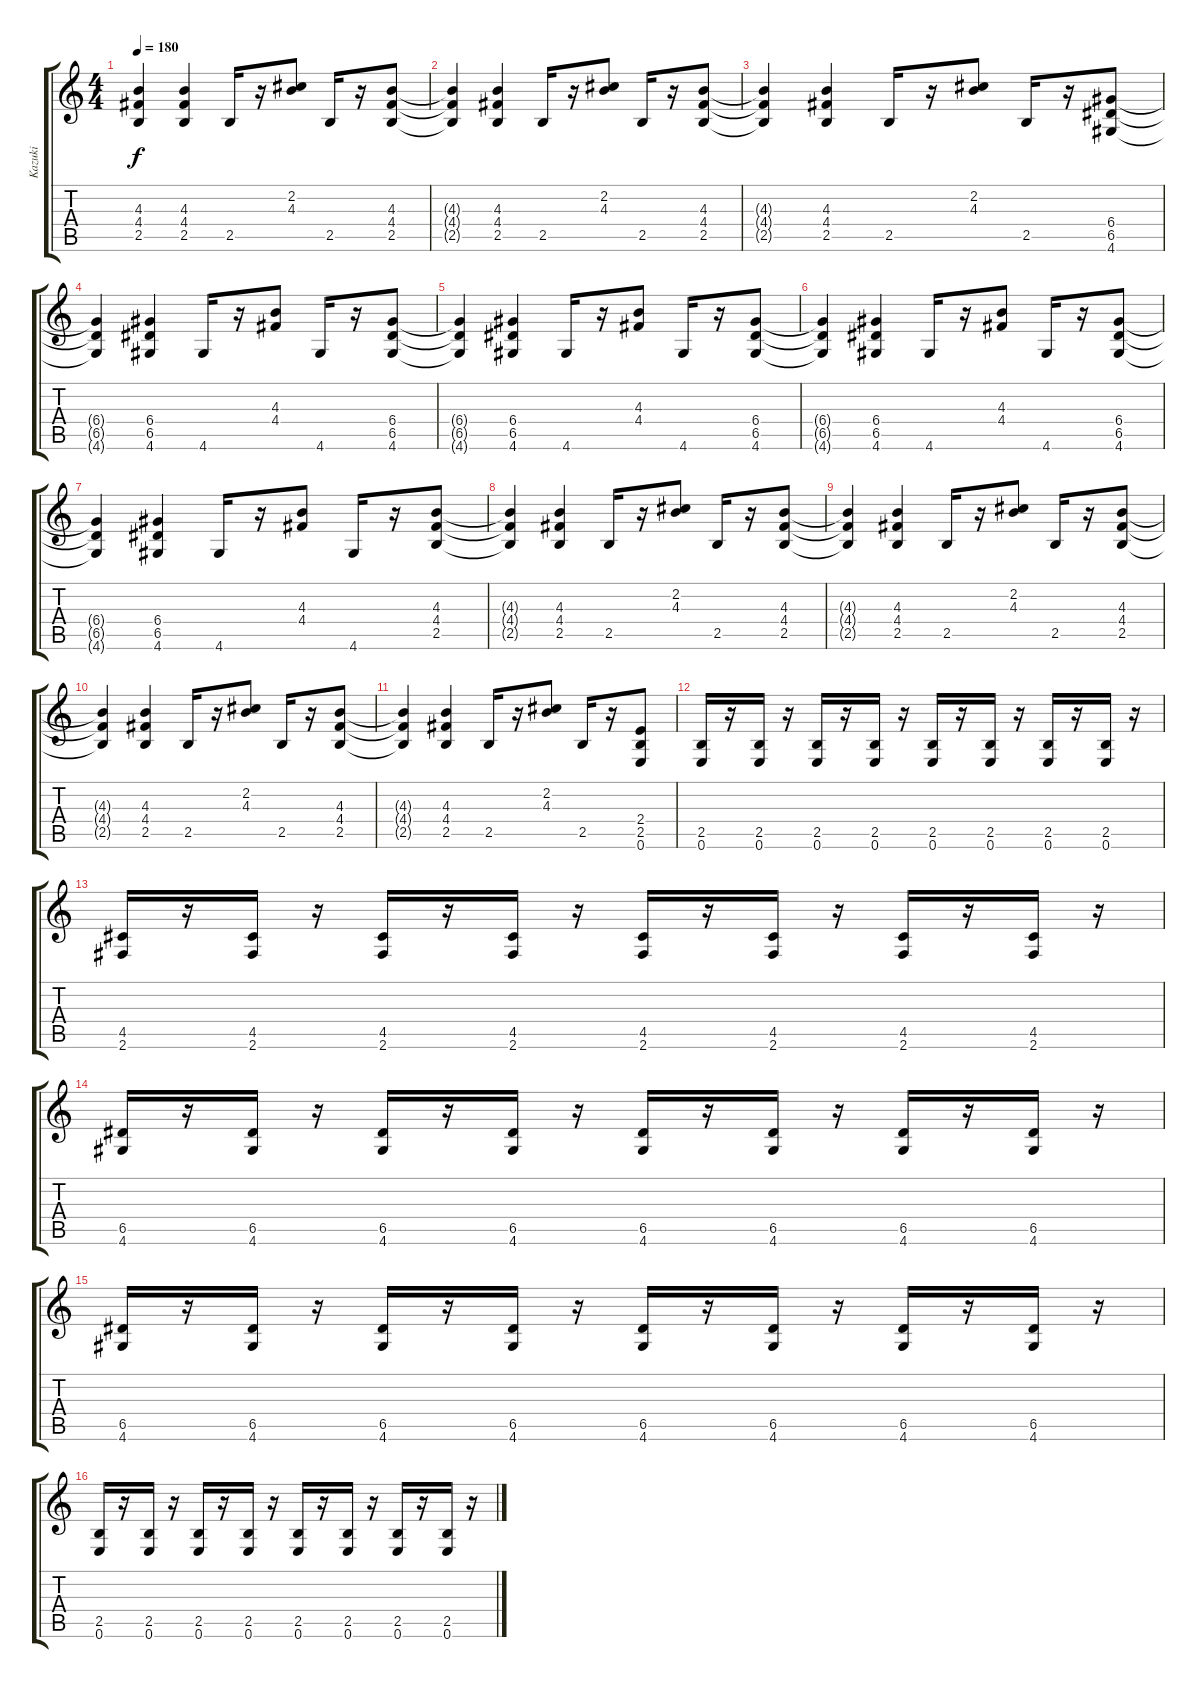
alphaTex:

\track ("Kazuki" "Kazuki") {instrument distortionguitar}
\staff {score tabs}
\tuning (E4 B3 G3 D3 A2 E2) {hide}
\ts (4 4)
\tempo 180
\clef g2
\ks c
(4.3{t} 4.4{t} 2.5{t}).4{dy f} (4.3 4.4 2.5).4 2.5.16 r.16 (2.2 4.3).8 2.5.16 r.16 (4.3 4.4 2.5).8 |
(4.3{t} 4.4{t} 2.5{t}).4 (4.3 4.4 2.5).4 2.5.16 r.16 (2.2 4.3).8 2.5.16 r.16 (4.3 4.4 2.5).8 |
(4.3{t} 4.4{t} 2.5{t}).4 (4.3 4.4 2.5).4 2.5.16 r.16 (2.2 4.3).8 2.5.16 r.16 (6.4 6.5 4.6).8 |
(6.4{t} 6.5{t} 4.6{t}).4 (6.4 6.5 4.6).4 4.6.16 r.16 (4.3 4.4).8 4.6.16 r.16 (6.4 6.5 4.6).8 |
(6.4{t} 6.5{t} 4.6{t}).4 (6.4 6.5 4.6).4 4.6.16 r.16 (4.3 4.4).8 4.6.16 r.16 (6.4 6.5 4.6).8 |
(6.4{t} 6.5{t} 4.6{t}).4 (6.4 6.5 4.6).4 4.6.16 r.16 (4.3 4.4).8 4.6.16 r.16 (6.4 6.5 4.6).8 |
(6.4{t} 6.5{t} 4.6{t}).4 (6.4 6.5 4.6).4 4.6.16 r.16 (4.3 4.4).8 4.6.16 r.16 (4.3 4.4 2.5).8 |
(4.3{t} 4.4{t} 2.5{t}).4 (4.3 4.4 2.5).4 2.5.16 r.16 (2.2 4.3).8 2.5.16 r.16 (4.3 4.4 2.5).8 |
(4.3{t} 4.4{t} 2.5{t}).4 (4.3 4.4 2.5).4 2.5.16 r.16 (2.2 4.3).8 2.5.16 r.16 (4.3 4.4 2.5).8 |
(4.3{t} 4.4{t} 2.5{t}).4 (4.3 4.4 2.5).4 2.5.16 r.16 (2.2 4.3).8 2.5.16 r.16 (4.3 4.4 2.5).8 |
(4.3{t} 4.4{t} 2.5{t}).4 (4.3 4.4 2.5).4 2.5.16 r.16 (2.2 4.3).8 2.5.16 r.16 (2.4 2.5 0.6).8 |
(2.5 0.6).16 r.16 (2.5 0.6).16 r.16 (2.5 0.6).16 r.16 (2.5 0.6).16 r.16 (2.5 0.6).16 r.16 (2.5 0.6).16 r.16 (2.5 0.6).16 r.16 (2.5 0.6).16 r.16 |
(4.5 2.6).16 r.16 (4.5 2.6).16 r.16 (4.5 2.6).16 r.16 (4.5 2.6).16 r.16 (4.5 2.6).16 r.16 (4.5 2.6).16 r.16 (4.5 2.6).16 r.16 (4.5 2.6).16 r.16 |
(6.5 4.6).16 r.16 (6.5 4.6).16 r.16 (6.5 4.6).16 r.16 (6.5 4.6).16 r.16 (6.5 4.6).16 r.16 (6.5 4.6).16 r.16 (6.5 4.6).16 r.16 (6.5 4.6).16 r.16 |
(6.5 4.6).16 r.16 (6.5 4.6).16 r.16 (6.5 4.6).16 r.16 (6.5 4.6).16 r.16 (6.5 4.6).16 r.16 (6.5 4.6).16 r.16 (6.5 4.6).16 r.16 (6.5 4.6).16 r.16 |
(2.5 0.6).16 r.16 (2.5 0.6).16 r.16 (2.5 0.6).16 r.16 (2.5 0.6).16 r.16 (2.5 0.6).16 r.16 (2.5 0.6).16 r.16 (2.5 0.6).16 r.16 (2.5 0.6).16 r.16
